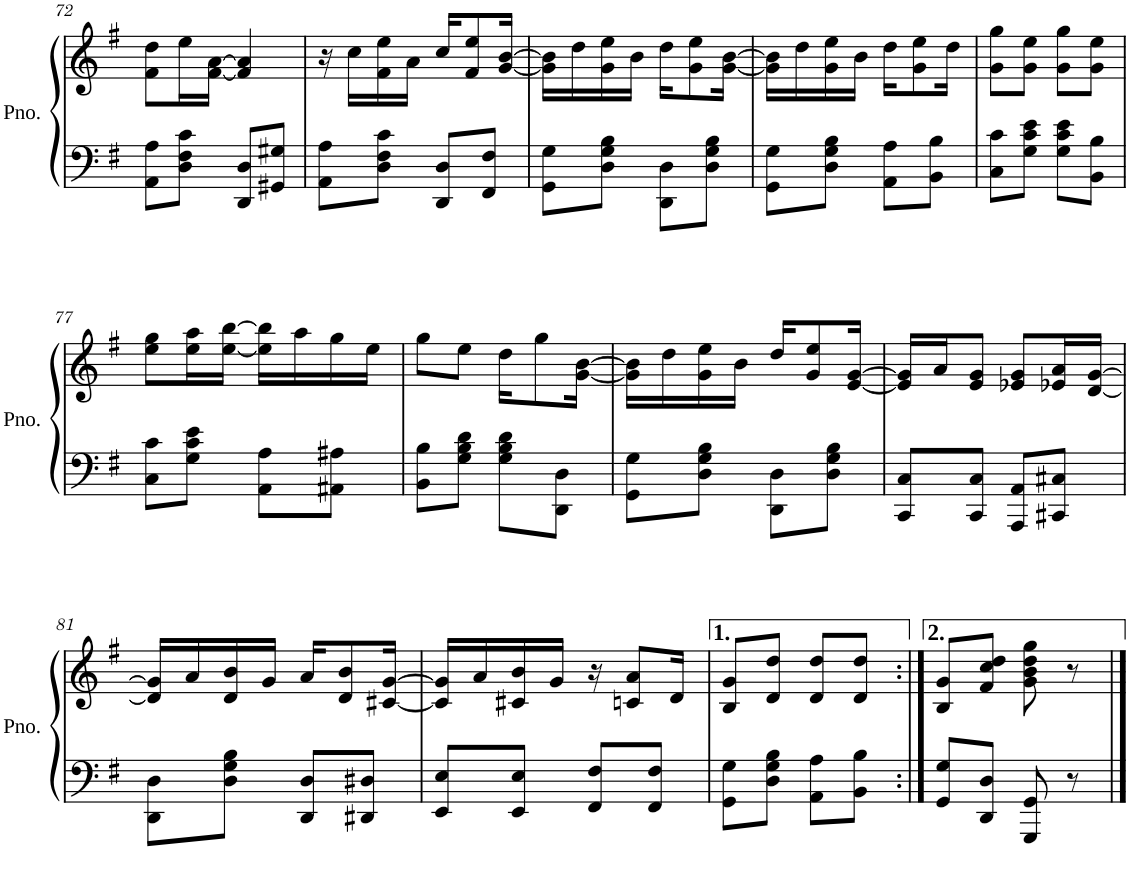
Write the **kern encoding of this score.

**kern	**kern
*part1	*part1
*staff2	*staff1
*I"Piano	*
*I'Pno.	*
!!LO:PB:g=z
*clefF4	*clefG2
*k[f#]	*k[f#]
*M2/4	*M2/4
=72	=72
8AA\ 8A\L	8f#\ 8dd\L
8D\ 8F#\ 8c\J	16ee\L
.	[<16f#\ [16a\JJ
8DD/ 8D/L	4f#/] 4a/]
8GG#X/ 8G#X/J	.
=73	=73
8AA\ 8A\L	16r
.	16cc\LL
8D\ 8F#\ 8c\J	16f#\ 16ee\
.	16a\JJ
8DD/ 8D/L	16cc/KL
.	8f#/ 8ee/
8FF#/ 8F#/J	.
.	[<16g/ [16b/Jk
=74	=74
8GG\ 8G\L	16g\] 16b\]LL
.	16dd\
8D\ 8G\ 8B\J	16g\ 16ee\
.	16b\JJ
8DD\ 8D\L	16dd\KL
.	8g\ 8ee\
8D\ 8G\ 8B\J	.
.	[<16g\ [16b\Jk
=75	=75
8GG\ 8G\L	16g\] 16b\]LL
.	16dd\
8D\ 8G\ 8B\J	16g\ 16ee\
.	16b\JJ
8AA\ 8A\L	16dd\KL
.	8g\ 8ee\
8BB\ 8B\J	.
.	16dd\Jk
=76	=76
8C\ 8c\L	8g\ 8gg\L
8G\ 8c\ 8e\J	8g\ 8ee\J
8G\ 8c\ 8e\L	8g\ 8gg\L
8BB\ 8B\J	8g\ 8ee\J
!!LO:LB:g=z
=77	=77
8C\ 8c\L	8ee\ 8gg\L
8G\ 8c\ 8e\J	16ee\ 16aa\L
.	[<16ee\ [16bb\JJ
8AA\ 8A\L	16ee\] 16bb\]LL
.	16aa\
8AA#X\ 8A#X\J	16gg\
.	16ee\JJ
=78	=78
8BB\ 8B\L	8gg\L
8G\ 8B\ 8d\J	8ee\J
8G\ 8B\ 8d\L	16dd\KL
.	8gg\
8DD\ 8D\J	.
.	[<16g\ [16b\Jk
=79	=79
8GG\ 8G\L	16g\] 16b\]LL
.	16dd\
8D\ 8G\ 8B\J	16g\ 16ee\
.	16b\JJ
8DD\ 8D\L	16dd/KL
.	8g/ 8ee/
8D\ 8G\ 8B\J	.
.	[<16e/ [16g/Jk
=80	=80
8CC/ 8C/L	16e/] 16g/]LL
.	16a/J
8CC/ 8C/J	8e/ 8g/J
8AAA/ 8AA/L	8e-X/ 8g/L
8CC#X/ 8C#X/J	16e-X/ 16a/L
.	[16d/ [>16g/JJ
!!LO:LB:g=z
=81	=81
8DD\ 8D\L	16d/] 16g/]LL
.	16a/
8D\ 8G\ 8B\J	16d/ 16b/
.	16g/JJ
8DD/ 8D/L	16a/KL
.	8d/ 8b/
8DD#X/ 8D#X/J	.
.	[16c#X/ [>16g/Jk
=82	=82
8EE/ 8E/L	16c#/] 16g/]LL
.	16a/
8EE/ 8E/J	16c#X/ 16b/
.	16g/JJ
8FF#/ 8F#/L	16r
.	8cn/ 8a/L
8FF#/ 8F#/J	.
.	16d/Jk
=83	=83
8GG\ 8G\L	8B/ 8g/L
8D\ 8G\ 8B\J	8d/ 8dd/J
8AA\ 8A\L	8d/ 8dd/L
8BB\ 8B\J	8d/ 8dd/J
=84:|!	=84:|!
8GG/ 8G/L	8B/ 8g/L
8DD/ 8D/J	8f#/ 8cc/ 8dd/J
8GGG/ 8GG/	8g\ 8b\ 8dd\ 8gg\
8r	8r
==	==
*-	*-
